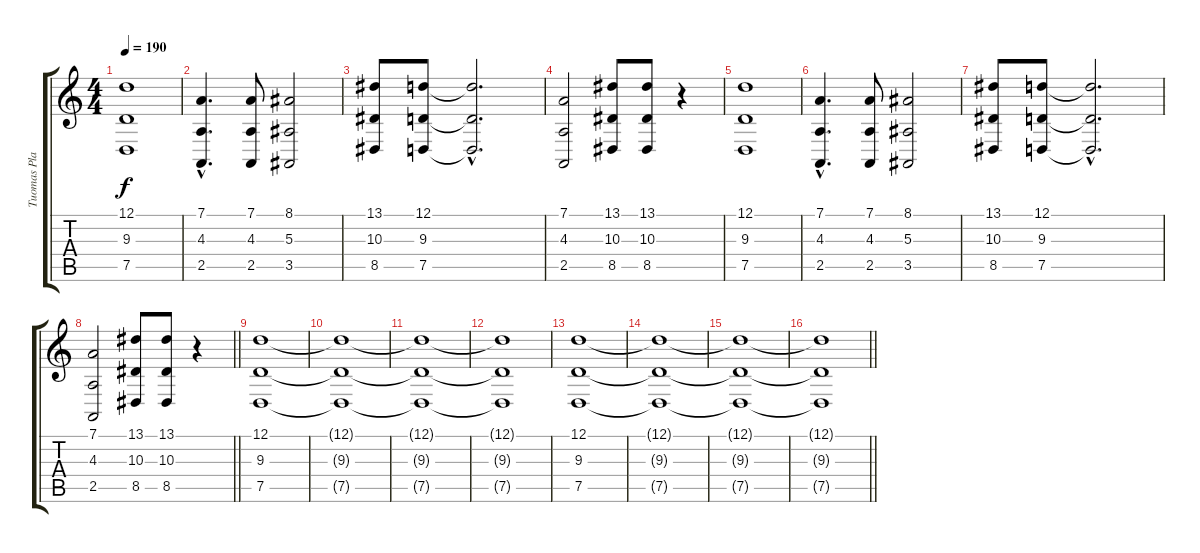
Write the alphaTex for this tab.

\track ("Tuomas Planman" "Tuomas Pla") {instrument stringensemble1}
\staff {score tabs}
\tuning (D4 A3 F3 C3 G2 D2) {hide}
\ts (4 4)
\tempo 190
\clef g2
\ks c
(12.1 9.3 7.5).1{dy f instrument stringensemble1} |
(7.1{hac} 4.3{hac} 2.5{hac}).4{d} (7.1 4.3 2.5).8 (8.1 5.3 3.5).2 |
(13.1 10.3 8.5).8 (12.1 9.3 7.5).8 (12.1{hac t} 9.3{hac t} 7.5{hac t}).2{d} |
(7.1 4.3 2.5).2 (13.1 10.3 8.5).8 (13.1 10.3 8.5).8 r.4 |
(12.1 9.3 7.5).1 |
(7.1{hac} 4.3{hac} 2.5{hac}).4{d} (7.1 4.3 2.5).8 (8.1 5.3 3.5).2 |
(13.1 10.3 8.5).8 (12.1 9.3 7.5).8 (12.1{hac t} 9.3{hac t} 7.5{hac t}).2{d} |
\barLineRight lightlight
(7.1 4.3 2.5).2 (13.1 10.3 8.5).8 (13.1 10.3 8.5).8 r.4 |
(12.1 9.3 7.5).1 |
(12.1{t} 9.3{t} 7.5{t}).1 |
(12.1{t} 9.3{t} 7.5{t}).1 |
(12.1{t} 9.3{t} 7.5{t}).1 |
(12.1 9.3 7.5).1 |
(12.1{t} 9.3{t} 7.5{t}).1 |
(12.1{t} 9.3{t} 7.5{t}).1 |
\barLineRight lightlight
(12.1{t} 9.3{t} 7.5{t}).1
